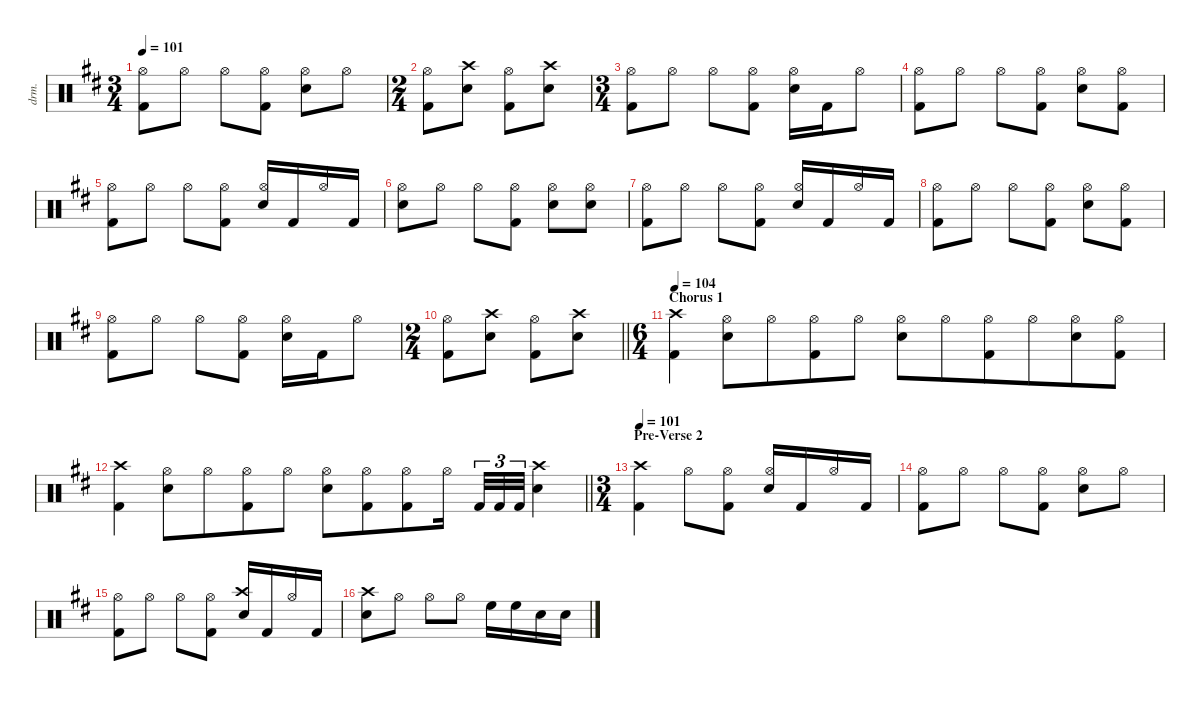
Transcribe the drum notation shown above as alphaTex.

\defaultSystemsLayout 4
\hideDynamics
\bracketExtendMode nobrackets
\otherSystemsTrackNameOrientation horizontal
\track ("Lars Ulrich" "drm.") {defaultSystemsLayout 4 instrument percussion}
\staff {score}
\articulation defaults
\ts (3 4)
\tempo 101
\clef neutral
\ks bminor
("Hi-Hat (open)"{acc forcenatural} "Kick (hit) 2"{acc forcenatural}).8{dy mf beam Down} "Hi-Hat (open)"{acc forcenatural}.8{beam Down} "Hi-Hat (open)"{acc forcenatural}.8{beam Down} ("Hi-Hat (open)"{acc forcenatural} "Kick (hit) 2"{acc forcenatural}).8{beam Down} ("Hi-Hat (open)"{acc forcenatural} "Snare (hit) 2"{acc forcenatural}).8{beam Down} "Hi-Hat (open)"{acc forcenatural}.8{beam Down} |
\ts (2 4)
\beaming (8 2 2)
("Hi-Hat (open)"{acc forcenatural} "Kick (hit) 2"{acc forcenatural}).8{beam Down} ("Crash high (hit)"{acc forcenatural} "Snare (hit) 2"{acc forcenatural}).8{dy f beam Down} ("Hi-Hat (open)"{acc forcenatural} "Kick (hit) 2"{acc forcenatural}).8{dy mf beam Down} ("Crash high (hit)"{acc forcenatural} "Snare (hit) 2"{acc forcenatural}).8{dy f beam Down} |
\ts (3 4)
\beaming (8 2 2 2)
("Hi-Hat (open)"{acc forcenatural} "Kick (hit) 2"{acc forcenatural}).8{dy mf beam Down} "Hi-Hat (open)"{acc forcenatural}.8{beam Down} "Hi-Hat (open)"{acc forcenatural}.8{beam Down} ("Hi-Hat (open)"{acc forcenatural} "Kick (hit) 2"{acc forcenatural}).8{beam Down} ("Hi-Hat (open)"{acc forcenatural} "Snare (hit) 2"{acc forcenatural}).16{beam Down} "Kick (hit) 2"{acc forcenatural}.16{dy fff beam Down} "Hi-Hat (open)"{acc forcenatural}.8{dy mf beam Down} |
("Hi-Hat (open)"{acc forcenatural} "Kick (hit) 2"{acc forcenatural}).8{beam Down} "Hi-Hat (open)"{acc forcenatural}.8{beam Down} "Hi-Hat (open)"{acc forcenatural}.8{beam Down} ("Hi-Hat (open)"{acc forcenatural} "Kick (hit) 2"{acc forcenatural}).8{beam Down} ("Hi-Hat (open)"{acc forcenatural} "Snare (hit) 2"{acc forcenatural}).8{beam Down} ("Hi-Hat (open)"{acc forcenatural} "Kick (hit) 2"{acc forcenatural}).8{beam Down} |
("Hi-Hat (open)"{acc forcenatural} "Kick (hit) 2"{acc forcenatural}).8{beam Down} "Hi-Hat (open)"{acc forcenatural}.8{beam Down} "Hi-Hat (open)"{acc forcenatural}.8{beam Down} ("Hi-Hat (open)"{acc forcenatural} "Kick (hit) 2"{acc forcenatural}).8{beam Down} ("Hi-Hat (open)"{acc forcenatural} "Snare (hit) 2"{acc forcenatural}).16{beam Up} "Kick (hit) 2"{acc forcenatural}.16{dy fff beam Up} "Hi-Hat (open)"{acc forcenatural}.16{dy mf beam Up} "Kick (hit) 2"{acc forcenatural}.16{dy fff beam Up} |
("Hi-Hat (open)"{acc forcenatural} "Snare (hit) 2"{acc forcenatural}).8{dy mf beam Down} "Hi-Hat (open)"{acc forcenatural}.8{beam Down} "Hi-Hat (open)"{acc forcenatural}.8{beam Down} ("Hi-Hat (open)"{acc forcenatural} "Kick (hit) 2"{acc forcenatural}).8{beam Down} ("Hi-Hat (open)"{acc forcenatural} "Snare (hit) 2"{acc forcenatural}).8{beam Down} ("Hi-Hat (open)"{acc forcenatural} "Snare (hit) 2"{acc forcenatural}).8{beam Down} |
("Hi-Hat (open)"{acc forcenatural} "Kick (hit) 2"{acc forcenatural}).8{beam Down} "Hi-Hat (open)"{acc forcenatural}.8{beam Down} "Hi-Hat (open)"{acc forcenatural}.8{beam Down} ("Hi-Hat (open)"{acc forcenatural} "Kick (hit) 2"{acc forcenatural}).8{beam Down} ("Hi-Hat (open)"{acc forcenatural} "Snare (hit) 2"{acc forcenatural}).16{beam Up} "Kick (hit) 2"{acc forcenatural}.16{dy fff beam Up} "Hi-Hat (open)"{acc forcenatural}.16{dy mf beam Up} "Kick (hit) 2"{acc forcenatural}.16{dy fff beam Up} |
("Hi-Hat (open)"{acc forcenatural} "Kick (hit) 2"{acc forcenatural}).8{dy mf beam Down} "Hi-Hat (open)"{acc forcenatural}.8{beam Down} "Hi-Hat (open)"{acc forcenatural}.8{beam Down} ("Hi-Hat (open)"{acc forcenatural} "Kick (hit) 2"{acc forcenatural}).8{beam Down} ("Hi-Hat (open)"{acc forcenatural} "Snare (hit) 2"{acc forcenatural}).8{beam Down} ("Hi-Hat (open)"{acc forcenatural} "Kick (hit) 2"{acc forcenatural}).8{beam Down} |
("Hi-Hat (open)"{acc forcenatural} "Kick (hit) 2"{acc forcenatural}).8{beam Down} "Hi-Hat (open)"{acc forcenatural}.8{beam Down} "Hi-Hat (open)"{acc forcenatural}.8{beam Down} ("Hi-Hat (open)"{acc forcenatural} "Kick (hit) 2"{acc forcenatural}).8{beam Down} ("Hi-Hat (open)"{acc forcenatural} "Snare (hit) 2"{acc forcenatural}).16{beam Down} "Kick (hit) 2"{acc forcenatural}.16{dy fff beam Down} "Hi-Hat (open)"{acc forcenatural}.8{dy mf beam Down} |
\ts (2 4)
\beaming (8 2 2)
\barLineRight lightlight
("Hi-Hat (open)"{acc forcenatural} "Kick (hit) 2"{acc forcenatural}).8{beam Down} ("Crash high (hit)"{acc forcenatural} "Snare (hit) 2"{acc forcenatural}).8{dy f beam Down} ("Hi-Hat (open)"{acc forcenatural} "Kick (hit) 2"{acc forcenatural}).8{dy mf beam Down} ("Crash high (hit)"{acc forcenatural} "Snare (hit) 2"{acc forcenatural}).8{dy f beam Down} |
\ts (6 4)
\beaming (8 6 6)
\section ("" "Chorus 1")
\tempo 104
("Crash high (hit)"{acc forcenatural} "Kick (hit) 2"{acc forcenatural}).4{beam Down} ("Hi-Hat (open)"{acc forcenatural} "Snare (hit) 2"{acc forcenatural}).8{beam Down} "Hi-Hat (open)"{acc forcenatural}.8{beam Down} ("Hi-Hat (open)"{acc forcenatural} "Kick (hit) 2"{acc forcenatural}).8{beam Down} "Hi-Hat (open)"{acc forcenatural}.8{beam Down} ("Hi-Hat (open)"{acc forcenatural} "Snare (hit) 2"{acc forcenatural}).8{beam Down} "Hi-Hat (open)"{acc forcenatural}.8{beam Down} ("Hi-Hat (open)"{acc forcenatural} "Kick (hit) 2"{acc forcenatural}).8{beam Down} "Hi-Hat (open)"{acc forcenatural}.8{beam Down} ("Hi-Hat (open)"{acc forcenatural} "Snare (hit) 2"{acc forcenatural}).8{beam Down} ("Hi-Hat (open)"{acc forcenatural} "Kick (hit) 2"{acc forcenatural}).8{beam Down} |
\barLineRight lightlight
("Crash high (hit)"{acc forcenatural} "Kick (hit) 2"{acc forcenatural}).4{beam Down} ("Hi-Hat (open)"{acc forcenatural} "Snare (hit) 2"{acc forcenatural}).8{beam Down} "Hi-Hat (open)"{acc forcenatural}.8{beam Down} ("Hi-Hat (open)"{acc forcenatural} "Kick (hit) 2"{acc forcenatural}).8{beam Down} "Hi-Hat (open)"{acc forcenatural}.8{beam Down} ("Hi-Hat (open)"{acc forcenatural} "Snare (hit) 2"{acc forcenatural}).8{beam Down} ("Hi-Hat (open)"{acc forcenatural} "Kick (hit) 2"{acc forcenatural}).8{beam Down} ("Hi-Hat (open)"{acc forcenatural} "Kick (hit) 2"{acc forcenatural}).8{beam Down} "Hi-Hat (open)"{acc forcenatural}.16{beam Down} "Kick (hit) 2"{acc forcenatural}.32{tu (3 2) dy fff beam Up} "Kick (hit) 2"{acc forcenatural}.32{tu (3 2) beam Up} "Kick (hit) 2"{acc forcenatural}.32{tu (3 2) beam Up} ("Crash high (hit)"{acc forcenatural} "Snare (hit) 2"{acc forcenatural}).4{dy f beam Down} |
\ts (3 4)
\beaming (8 2 2 2)
\section ("" "Pre-Verse 2")
\tempo 101
("Crash high (hit)"{acc forcenatural} "Kick (hit) 2"{acc forcenatural}).4{beam Down} "Hi-Hat (open)"{acc forcenatural}.8{dy mf beam Down} ("Hi-Hat (open)"{acc forcenatural} "Kick (hit) 2"{acc forcenatural}).8{beam Down} ("Hi-Hat (open)"{acc forcenatural} "Snare (hit) 2"{acc forcenatural}).16{beam Up} "Kick (hit) 2"{acc forcenatural}.16{dy fff beam Up} "Hi-Hat (open)"{acc forcenatural}.16{dy mf beam Up} "Kick (hit) 2"{acc forcenatural}.16{dy fff beam Up} |
("Hi-Hat (open)"{acc forcenatural} "Kick (hit) 2"{acc forcenatural}).8{dy mf beam Down} "Hi-Hat (open)"{acc forcenatural}.8{beam Down} "Hi-Hat (open)"{acc forcenatural}.8{beam Down} ("Hi-Hat (open)"{acc forcenatural} "Kick (hit) 2"{acc forcenatural}).8{beam Down} ("Hi-Hat (open)"{acc forcenatural} "Snare (hit) 2"{acc forcenatural}).8{beam Down} "Hi-Hat (open)"{acc forcenatural}.8{beam Down} |
("Hi-Hat (open)"{acc forcenatural} "Kick (hit) 2"{acc forcenatural}).8{beam Down} "Hi-Hat (open)"{acc forcenatural}.8{beam Down} "Hi-Hat (open)"{acc forcenatural}.8{beam Down} ("Hi-Hat (open)"{acc forcenatural} "Kick (hit) 2"{acc forcenatural}).8{beam Down} ("Crash high (hit)"{acc forcenatural} "Snare (hit) 2"{acc forcenatural}).16{dy f beam Up} "Kick (hit) 2"{acc forcenatural}.16{dy fff beam Up} "Hi-Hat (open)"{acc forcenatural}.16{dy mf beam Up} "Kick (hit) 2"{acc forcenatural}.16{dy fff beam Up} |
("Crash high (hit)"{acc forcenatural} "Snare (hit) 2"{acc forcenatural}).8{dy f beam Down} "Hi-Hat (open)"{acc forcenatural}.8{dy mf beam Down} "Hi-Hat (open)"{acc forcenatural}.8{beam Down} "Hi-Hat (open)"{acc forcenatural}.8{beam Down} "High Floor Tom (hit)"{acc forcenatural}.16{dy fff beam Down} "High Floor Tom (hit)"{acc forcenatural}.16{beam Down} "Snare (hit) 2"{acc forcenatural}.16{beam Down} "Snare (hit) 2"{acc forcenatural}.16{beam Down}
